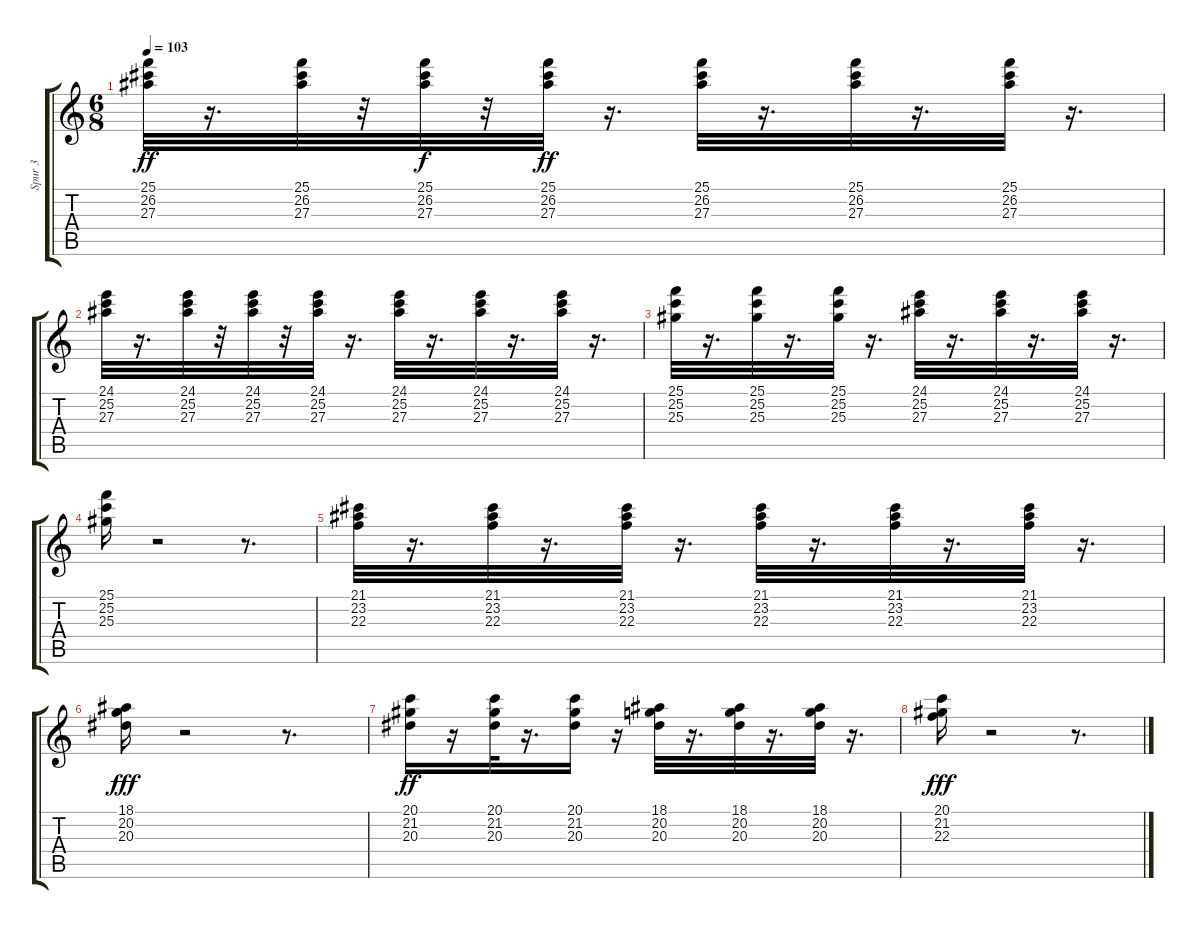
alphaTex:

\track ("Spur 3" "Spur 3") {instrument acousticgrandpiano}
\staff {score tabs}
\tuning (E4 B3 G3 D3 A2 E2) {hide}
\ts (6 8)
\tempo 103
\clef g2
\ks c
(25.1 26.2 27.3).32{dy ff} r.16{d} (25.1 26.2 27.3).32 r.32 (25.1 26.2 27.3).32{dy f} r.32 (25.1 26.2 27.3).32{dy ff} r.16{d} (25.1 26.2 27.3).32 r.16{d} (25.1 26.2 27.3).32 r.16{d} (25.1 26.2 27.3).32 r.16{d} |
(24.1 25.2 27.3).32 r.16{d} (24.1 25.2 27.3).32 r.32 (24.1 25.2 27.3).32 r.32 (24.1 25.2 27.3).32 r.16{d} (24.1 25.2 27.3).32 r.16{d} (24.1 25.2 27.3).32 r.16{d} (24.1 25.2 27.3).32 r.16{d} |
(25.1 25.2 25.3).32 r.16{d} (25.1 25.2 25.3).32 r.16{d} (25.1 25.2 25.3).32 r.16{d} (24.1 25.2 27.3).32 r.16{d} (24.1 25.2 27.3).32 r.16{d} (24.1 25.2 27.3).32 r.16{d} |
(25.1 25.2 25.3).16 r.2 r.8{d} |
(21.1 23.2 22.3).32 r.16{d} (21.1 23.2 22.3).32 r.16{d} (21.1 23.2 22.3).32 r.16{d} (21.1 23.2 22.3).32 r.16{d} (21.1 23.2 22.3).32 r.16{d} (21.1 23.2 22.3).32 r.16{d} |
(18.1 20.2 20.3).16{dy fff} r.2 r.8{d} |
(20.1 21.2 20.3).16{dy ff} r.16 (20.1 21.2 20.3).32 r.16{d} (20.1 21.2 20.3).16 r.16 (18.1 20.2 20.3).32 r.16{d} (18.1 20.2 20.3).32 r.16{d} (18.1 20.2 20.3).32 r.16{d} |
(20.1 21.2 22.3).16{dy fff} r.2 r.8{d}
